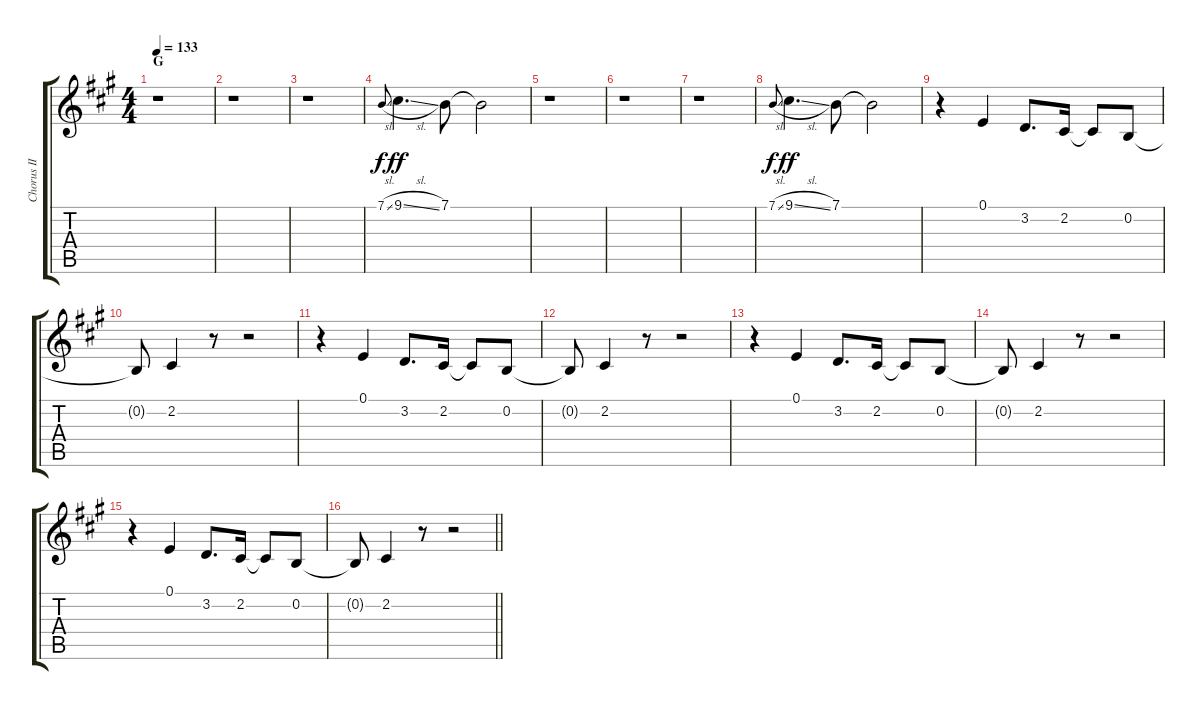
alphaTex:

\track ("Chorus II" "Chorus II") {instrument voiceoohs}
\staff {score tabs}
\tuning (E4 B3 G3 D3 A2 E2) {hide}
\ts (4 4)
\section ("" "G")
\tempo 133
\clef g2
\ks a
r.1{dy ff} |
r.1 |
r.1 |
7.1{sl}.8{gr onbeat dy f} 9.1{sl}.4{d dy ff} 7.1.8 7.1{t}.2 |
r.1 |
r.1 |
r.1 |
7.1{sl}.8{gr onbeat dy f} 9.1{sl}.4{d dy ff} 7.1.8 7.1{t}.2 |
r.4 0.1.4 3.2.8{d} 2.2.16 2.2{t}.8 0.2.8 |
0.2{t}.8 2.2.4 r.8 r.2 |
r.4 0.1.4 3.2.8{d} 2.2.16 2.2{t}.8 0.2.8 |
0.2{t}.8 2.2.4 r.8 r.2 |
r.4 0.1.4 3.2.8{d} 2.2.16 2.2{t}.8 0.2.8 |
0.2{t}.8 2.2.4 r.8 r.2 |
r.4 0.1.4 3.2.8{d} 2.2.16 2.2{t}.8 0.2.8 |
\barLineRight lightlight
0.2{t}.8 2.2.4 r.8 r.2
